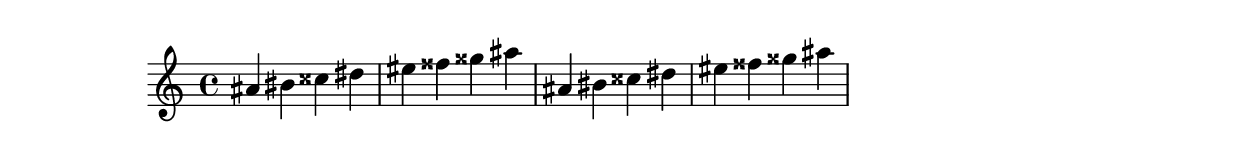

\version "2.1.28"

\header {
texidoc="@cindex Smart Transpose

There is a way to enforce enharmonic modifications for notes in order
to have the minimum number of accidentals. In that case, ``Double 
accidentals should be removed, as well as E-sharp (-> F), bC (-> B),
bF (-> E), B-sharp (-> C).'', as proposed by a request for a new feature.
In this example, the double accidentals are removed after transposing
C scale to Ais.

"
}
%
% Modified to use the standard transpose mechanism. The question is
% how useful these enharmonic modifications are. Mats B.
% 
% Why not to have a function that minimizes the number of accidentals? -HJJ
%

#(define  (unhair-pitch p)
  (let* ((o (ly:pitch-octave p))
         (a (ly:pitch-alteration p))
         (n (ly:pitch-notename p)))

    (cond
     ((and (> a 2) (or (eq? n 6) (eq? n 2)))
      (set! a (- a 2))
      (set! n (+ n 1)))
     ((and (< a -2) (or (eq? n 0) (eq? n 3)))
      (set! a (+ a 2))
      (set! n (- n 1))))

    (cond
     ((eq? a 4) (set! a 0) (set! n (+ n 1)))
     ((eq? a -4) (set! a 0) (set! n (- n 1))))

    (if (< n 0) (begin (set!  o (- o 1)) (set! n (+ n 7))))
    (if (> n 6) (begin (set!  o (+ o 1)) (set! n (- n 7))))

    (ly:make-pitch o n a)))

#(define (simplify music)
  (let* ((es (ly:music-property music 'elements))
         (e (ly:music-property music 'element))
         (p (ly:music-property music 'pitch)))

    (if (pair? es)
        (ly:music-set-property!
         music 'elements
         (map (lambda (x) (simplify x)) es)))

    (if (ly:music? e)
        (ly:music-set-property!
         music 'element
         (simplify e)))

    (if (ly:pitch? p)
        (begin
          (set! p (unhair-pitch p))
          (ly:music-set-property! music 'pitch p)))

    music))

music = \notes \relative c' { c4 d  e f g a b  c }

\score {
  \notes \context Staff {
    \transpose c ais \music
    \apply #simplify \transpose c ais \music
  }
  \paper { raggedright = ##t}
}


